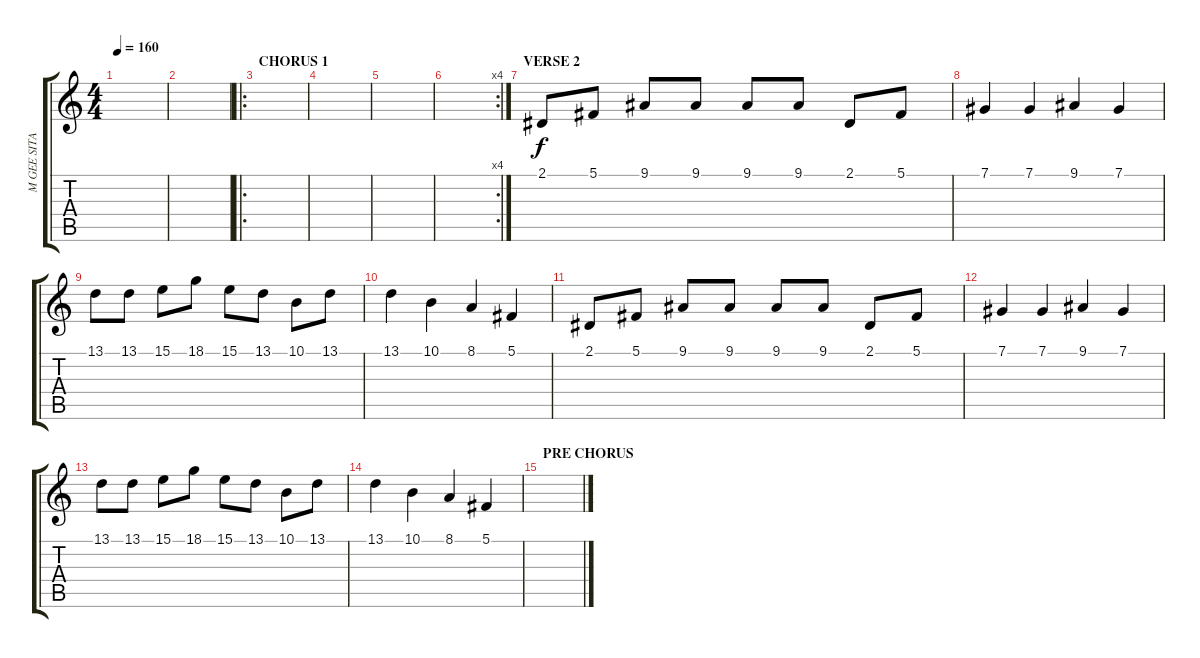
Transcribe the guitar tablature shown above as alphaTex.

\track ("M GEE SITAR" "M GEE SITA") {instrument sitar}
\staff {score tabs}
\tuning (Db4 Ab3 E3 B2 Gb2 B1) {hide}
\ts (4 4)
\tempo 160
\clef g2
\ks c
|
|
\ro
\section ("" "CHORUS 1")
|
|
|
\rc 4
|
\section ("" "VERSE 2")
2.1.8 5.1.8 9.1.8 9.1.8 9.1.8 9.1.8 2.1.8 5.1.8 |
7.1.4 7.1.4 9.1.4 7.1.4 |
13.1.8 13.1.8 15.1.8 18.1.8 15.1.8 13.1.8 10.1.8 13.1.8 |
13.1.4 10.1.4 8.1.4 5.1.4 |
2.1.8 5.1.8 9.1.8 9.1.8 9.1.8 9.1.8 2.1.8 5.1.8 |
7.1.4 7.1.4 9.1.4 7.1.4 |
13.1.8 13.1.8 15.1.8 18.1.8 15.1.8 13.1.8 10.1.8 13.1.8 |
13.1.4 10.1.4 8.1.4 5.1.4 |
\section ("" "PRE CHORUS")
